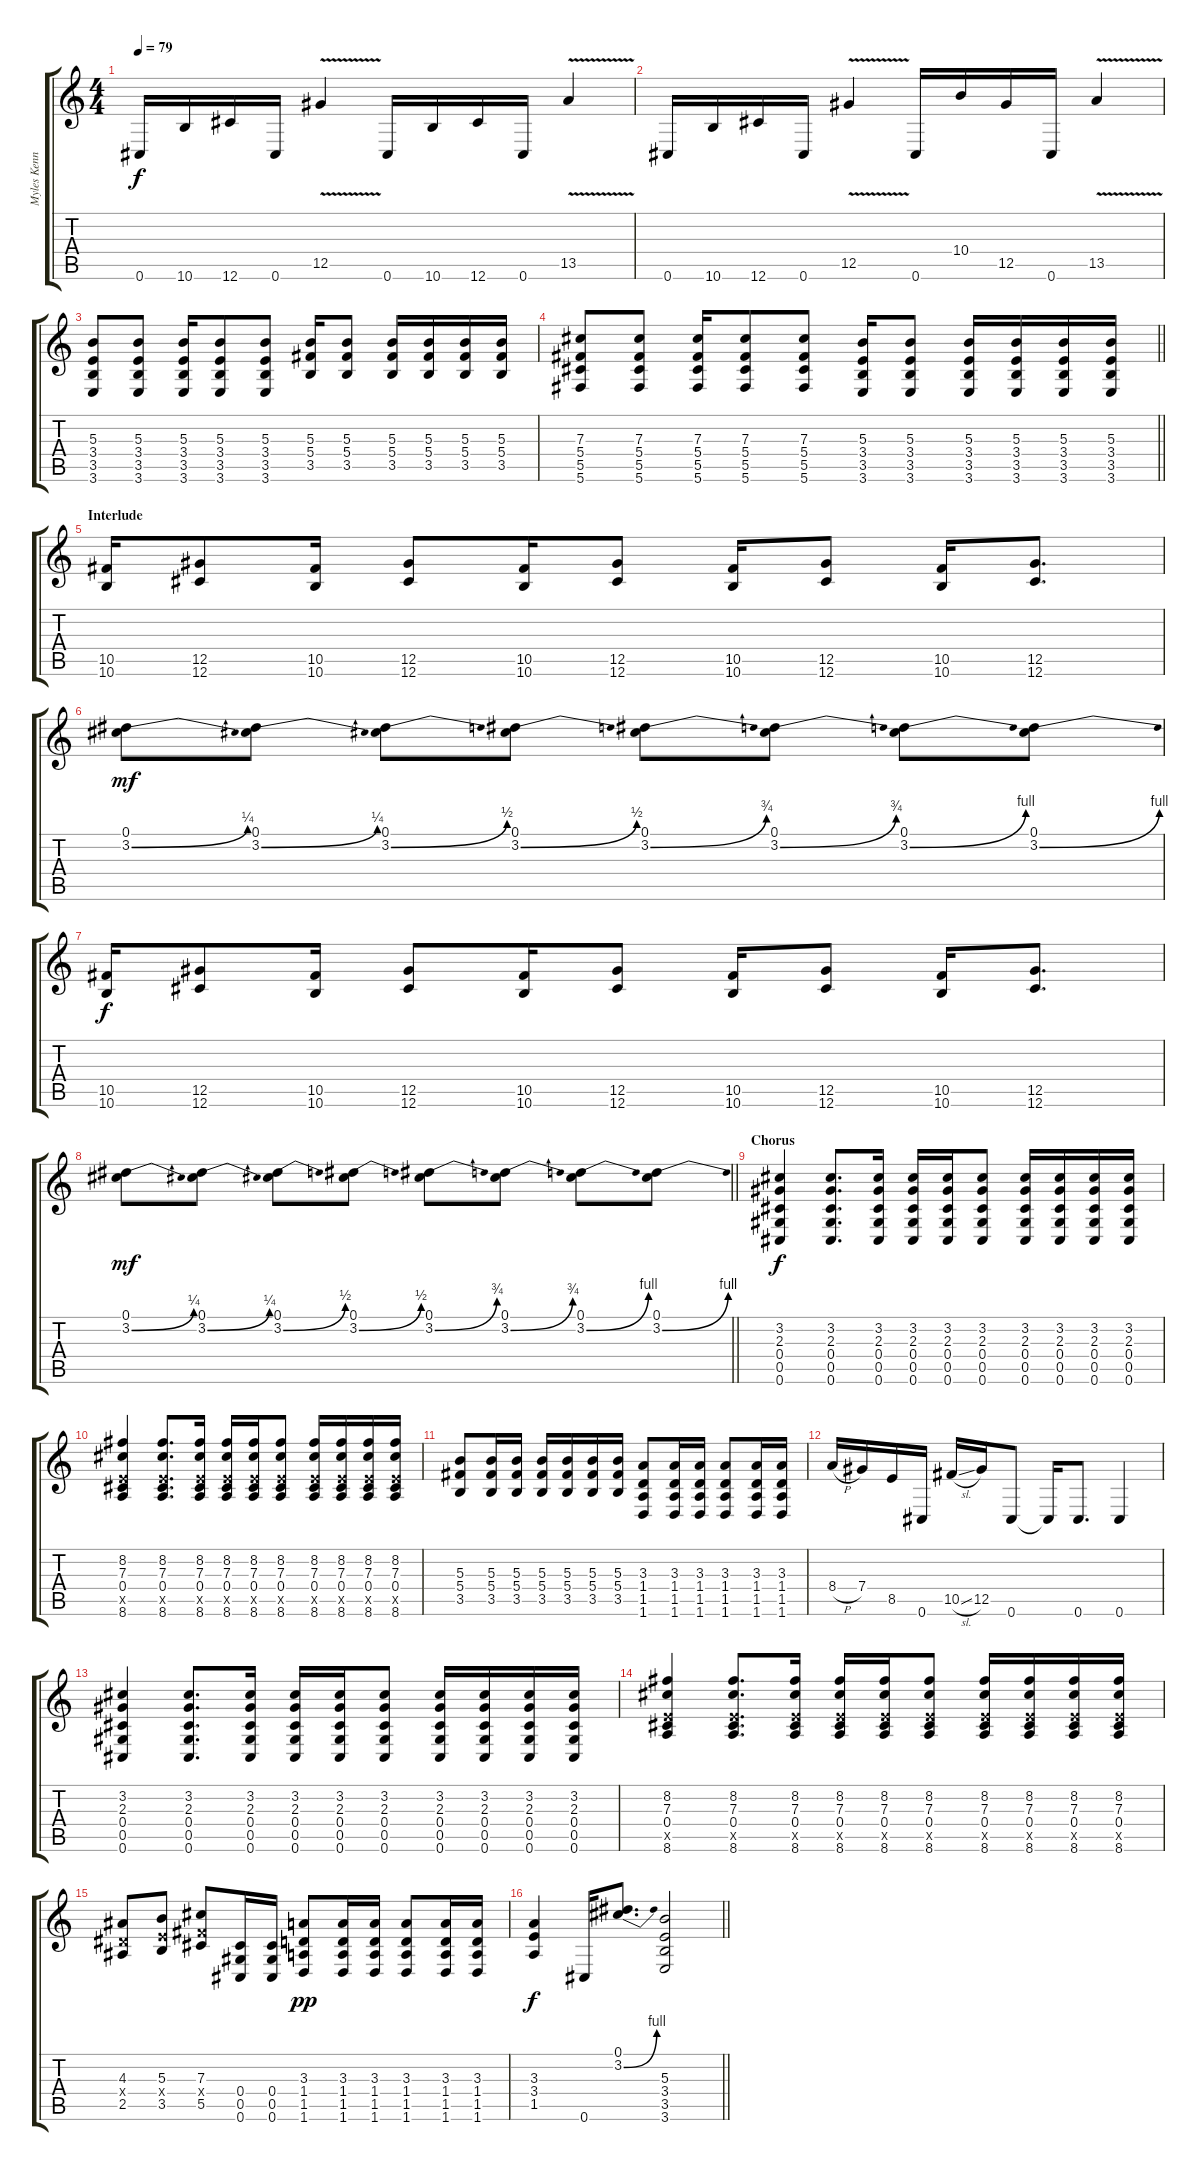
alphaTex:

\track ("Myles Kennedy" "Myles Kenn") {instrument distortionguitar}
\staff {score tabs}
\tuning (Eb4 Bb3 Gb3 Db3 Ab2 Db2) {hide}
\ts (4 4)
\tempo 79
\clef g2
\ks c
0.6.16{dy f} 10.6.16 12.6.16 0.6.16 12.5{v}.4 0.6.16 10.6.16 12.6.16 0.6.16 13.5{v}.4 |
0.6.16 10.6.16 12.6.16 0.6.16 12.5{v}.4 0.6.16 10.4.16 12.5.16 0.6.16 13.5{v}.4 |
(5.3 3.4 3.5 3.6).8 (5.3 3.4 3.5 3.6).8 (5.3 3.4 3.5 3.6).16 (5.3 3.4 3.5 3.6).8 (5.3 3.4 3.5 3.6).8 (5.3 5.4 3.5).16 (5.3 5.4 3.5).8 (5.3 5.4 3.5).16 (5.3 5.4 3.5).16 (5.3 5.4 3.5).16 (5.3 5.4 3.5).16 |
\barLineRight lightlight
(7.3 5.4 5.5 5.6).8 (7.3 5.4 5.5 5.6).8 (7.3 5.4 5.5 5.6).16 (7.3 5.4 5.5 5.6).8 (7.3 5.4 5.5 5.6).8 (5.3 3.4 3.5 3.6).16 (5.3 3.4 3.5 3.6).8 (5.3 3.4 3.5 3.6).16 (5.3 3.4 3.5 3.6).16 (5.3 3.4 3.5 3.6).16 (5.3 3.4 3.5 3.6).16 |
\section ("" "Interlude")
(10.5 10.6).16 (12.5 12.6).8 (10.5 10.6).16 (12.5 12.6).8 (10.5 10.6).16 (12.5 12.6).8 (10.5 10.6).16 (12.5 12.6).8 (10.5 10.6).16 (12.5 12.6).8{d} |
(0.1 3.2{be (bend 0 0 60 1)}).8{dy mf} (0.1 3.2{be (bend 0 0 60 1)}).8 (0.1 3.2{be (bend 0 0 60 2)}).8 (0.1 3.2{be (bend 0 0 60 2)}).8 (0.1 3.2{be (bend 0 0 60 3)}).8 (0.1 3.2{be (bend 0 0 60 3)}).8 (0.1 3.2{be (bend 0 0 60 4)}).8 (0.1 3.2{be (bend 0 0 60 4)}).8 |
(10.5 10.6).16{dy f} (12.5 12.6).8 (10.5 10.6).16 (12.5 12.6).8 (10.5 10.6).16 (12.5 12.6).8 (10.5 10.6).16 (12.5 12.6).8 (10.5 10.6).16 (12.5 12.6).8{d} |
\barLineRight lightlight
(0.1 3.2{be (bend 0 0 60 1)}).8{dy mf} (0.1 3.2{be (bend 0 0 60 1)}).8 (0.1 3.2{be (bend 0 0 60 2)}).8 (0.1 3.2{be (bend 0 0 60 2)}).8 (0.1 3.2{be (bend 0 0 60 3)}).8 (0.1 3.2{be (bend 0 0 60 3)}).8 (0.1 3.2{be (bend 0 0 60 4)}).8 (0.1 3.2{be (bend 0 0 60 4)}).8 |
\section ("" "Chorus")
(3.2 2.3 0.4 0.5 0.6).4{dy f} (3.2 2.3 0.4 0.5 0.6).8{d} (3.2 2.3 0.4 0.5 0.6).16 (3.2 2.3 0.4 0.5 0.6).16 (3.2 2.3 0.4 0.5 0.6).16 (3.2 2.3 0.4 0.5 0.6).8 (3.2 2.3 0.4 0.5 0.6).16 (3.2 2.3 0.4 0.5 0.6).16 (3.2 2.3 0.4 0.5 0.6).16 (3.2 2.3 0.4 0.5 0.6).16 |
(8.2 7.3 0.4 8.5{x} 8.6).4 (8.2 7.3 0.4 8.5{x} 8.6).8{d} (8.2 7.3 0.4 8.5{x} 8.6).16 (8.2 7.3 0.4 8.5{x} 8.6).16 (8.2 7.3 0.4 8.5{x} 8.6).16 (8.2 7.3 0.4 8.5{x} 8.6).8 (8.2 7.3 0.4 8.5{x} 8.6).16 (8.2 7.3 0.4 8.5{x} 8.6).16 (8.2 7.3 0.4 8.5{x} 8.6).16 (8.2 7.3 0.4 8.5{x} 8.6).16 |
(5.3 5.4 3.5).8 (5.3 5.4 3.5).16 (5.3 5.4 3.5).16 (5.3 5.4 3.5).16 (5.3 5.4 3.5).16 (5.3 5.4 3.5).16 (5.3 5.4 3.5).16 (3.3 1.4 1.5 1.6).8 (3.3 1.4 1.5 1.6).16 (3.3 1.4 1.5 1.6).16 (3.3 1.4 1.5 1.6).8 (3.3 1.4 1.5 1.6).16 (3.3 1.4 1.5 1.6).16 |
8.4{h}.16 7.4.16 8.5.16 0.6.16 10.5{sl}.16 12.5.16 0.6.8 0.6{t}.16 0.6.8{d} 0.6.4 |
(3.2 2.3 0.4 0.5 0.6).4 (3.2 2.3 0.4 0.5 0.6).8{d} (3.2 2.3 0.4 0.5 0.6).16 (3.2 2.3 0.4 0.5 0.6).16 (3.2 2.3 0.4 0.5 0.6).16 (3.2 2.3 0.4 0.5 0.6).8 (3.2 2.3 0.4 0.5 0.6).16 (3.2 2.3 0.4 0.5 0.6).16 (3.2 2.3 0.4 0.5 0.6).16 (3.2 2.3 0.4 0.5 0.6).16 |
(8.2 7.3 0.4 8.5{x} 8.6).4 (8.2 7.3 0.4 8.5{x} 8.6).8{d} (8.2 7.3 0.4 8.5{x} 8.6).16 (8.2 7.3 0.4 8.5{x} 8.6).16 (8.2 7.3 0.4 8.5{x} 8.6).16 (8.2 7.3 0.4 8.5{x} 8.6).8 (8.2 7.3 0.4 8.5{x} 8.6).16 (8.2 7.3 0.4 8.5{x} 8.6).16 (8.2 7.3 0.4 8.5{x} 8.6).16 (8.2 7.3 0.4 8.5{x} 8.6).16 |
(4.3 2.4{x} 2.5).8 (5.3 3.4{x} 3.5).8 (7.3 5.4{x} 5.5).8 (0.4 0.5 0.6).16 (0.4 0.5 0.6).16 (3.3 1.4 1.5 1.6).8{dy pp} (3.3 1.4 1.5 1.6).16 (3.3 1.4 1.5 1.6).16 (3.3 1.4 1.5 1.6).8 (3.3 1.4 1.5 1.6).16 (3.3 1.4 1.5 1.6).16 |
\barLineRight lightlight
(3.3 3.4 1.5).4{dy f} 0.6.16 (0.1 3.2{be (bend 0 0 60 4)}).8{d} (5.3 3.4 3.5 3.6).2
